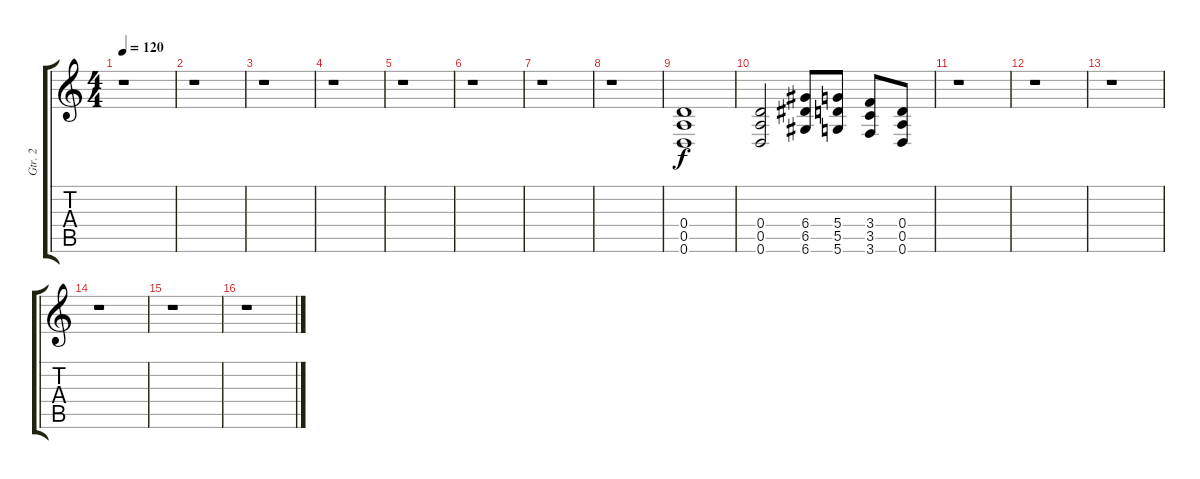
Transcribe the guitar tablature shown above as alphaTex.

\track ("Gtr. 2" "Gtr. 2") {instrument overdrivenguitar}
\staff {score tabs}
\tuning (E4 B3 G3 D3 A2 D2) {hide}
\ts (4 4)
\tempo 120
\clef g2
\ks c
r.1{dy f} |
r.1 |
r.1 |
r.1 |
r.1 |
r.1 |
r.1 |
r.1 |
(0.4 0.5 0.6).1 |
(0.4 0.5 0.6).2 (6.4 6.5 6.6).8 (5.4 5.5 5.6).8 (3.4 3.5 3.6).8 (0.4 0.5 0.6).8 |
r.1 |
r.1 |
r.1 |
r.1 |
r.1 |
r.1
